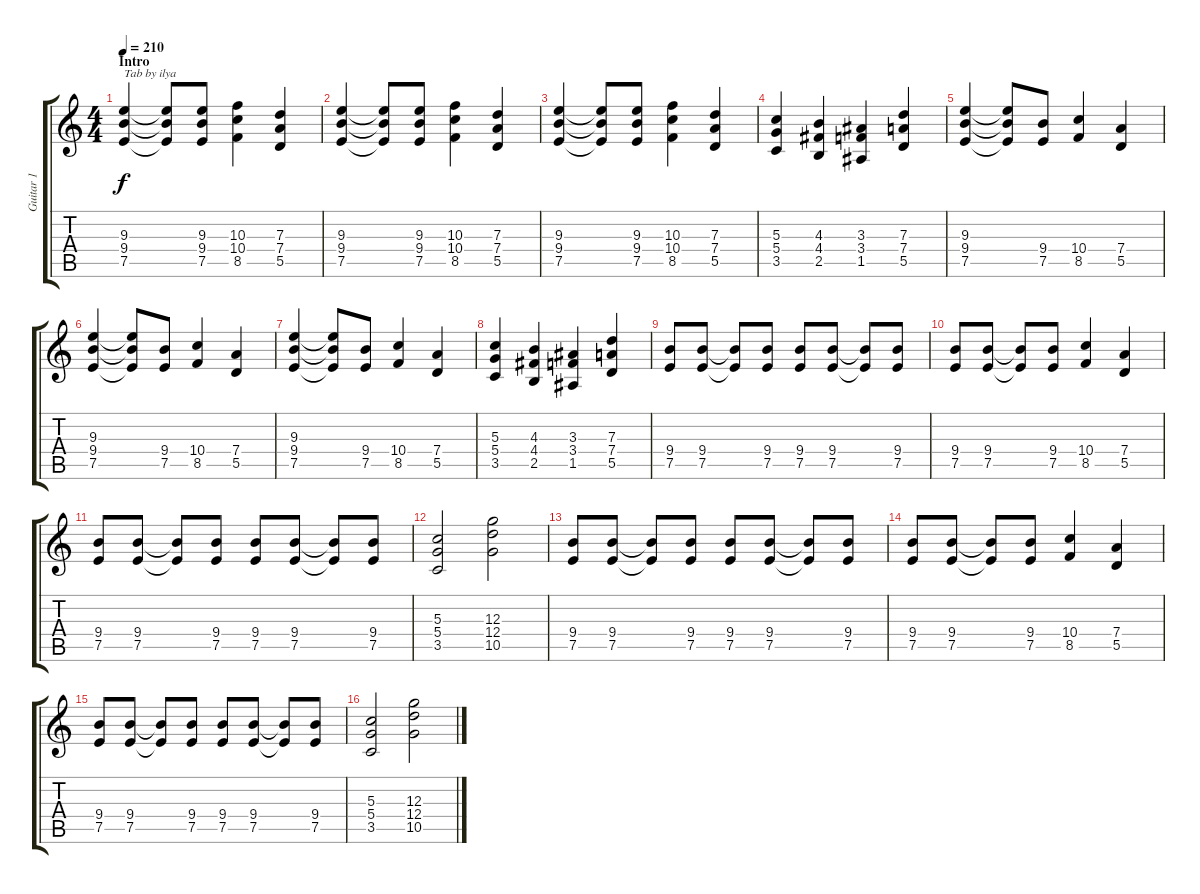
\track ("Guitar 1" "Guitar 1") {instrument overdrivenguitar}
\staff {score tabs}
\tuning (E4 B3 G3 D3 A2 E2) {hide}
\ts (4 4)
\section ("" "Intro")
\tempo 210
\clef g2
\ks c
(9.3 9.4 7.5).4{txt "Tab by ilya" dy f instrument overdrivenguitar} (9.3{t} 9.4{t} 7.5{t}).8 (9.3 9.4 7.5).8 (10.3 10.4 8.5).4 (7.3 7.4 5.5).4 |
(9.3 9.4 7.5).4 (9.3{t} 9.4{t} 7.5{t}).8 (9.3 9.4 7.5).8 (10.3 10.4 8.5).4 (7.3 7.4 5.5).4 |
(9.3 9.4 7.5).4 (9.3{t} 9.4{t} 7.5{t}).8 (9.3 9.4 7.5).8 (10.3 10.4 8.5).4 (7.3 7.4 5.5).4 |
(5.3 5.4 3.5).4 (4.3 4.4 2.5).4 (3.3 3.4 1.5).4 (7.3 7.4 5.5).4 |
(9.3 9.4 7.5).4 (9.3{t} 9.4{t} 7.5{t}).8 (9.4 7.5).8 (10.4 8.5).4 (7.4 5.5).4 |
(9.3 9.4 7.5).4 (9.3{t} 9.4{t} 7.5{t}).8 (9.4 7.5).8 (10.4 8.5).4 (7.4 5.5).4 |
(9.3 9.4 7.5).4 (9.3{t} 9.4{t} 7.5{t}).8 (9.4 7.5).8 (10.4 8.5).4 (7.4 5.5).4 |
(5.3 5.4 3.5).4 (4.3 4.4 2.5).4 (3.3 3.4 1.5).4 (7.3 7.4 5.5).4 |
(9.4 7.5).8 (9.4 7.5).8 (9.4{t} 7.5{t}).8 (9.4 7.5).8 (9.4 7.5).8 (9.4 7.5).8 (9.4{t} 7.5{t}).8 (9.4 7.5).8 |
(9.4 7.5).8 (9.4 7.5).8 (9.4{t} 7.5{t}).8 (9.4 7.5).8 (10.4 8.5).4 (7.4 5.5).4 |
(9.4 7.5).8 (9.4 7.5).8 (9.4{t} 7.5{t}).8 (9.4 7.5).8 (9.4 7.5).8 (9.4 7.5).8 (9.4{t} 7.5{t}).8 (9.4 7.5).8 |
(5.3 5.4 3.5).2 (12.3 12.4 10.5).2 |
(9.4 7.5).8 (9.4 7.5).8 (9.4{t} 7.5{t}).8 (9.4 7.5).8 (9.4 7.5).8 (9.4 7.5).8 (9.4{t} 7.5{t}).8 (9.4 7.5).8 |
(9.4 7.5).8 (9.4 7.5).8 (9.4{t} 7.5{t}).8 (9.4 7.5).8 (10.4 8.5).4 (7.4 5.5).4 |
(9.4 7.5).8 (9.4 7.5).8 (9.4{t} 7.5{t}).8 (9.4 7.5).8 (9.4 7.5).8 (9.4 7.5).8 (9.4{t} 7.5{t}).8 (9.4 7.5).8 |
(5.3 5.4 3.5).2 (12.3 12.4 10.5).2
